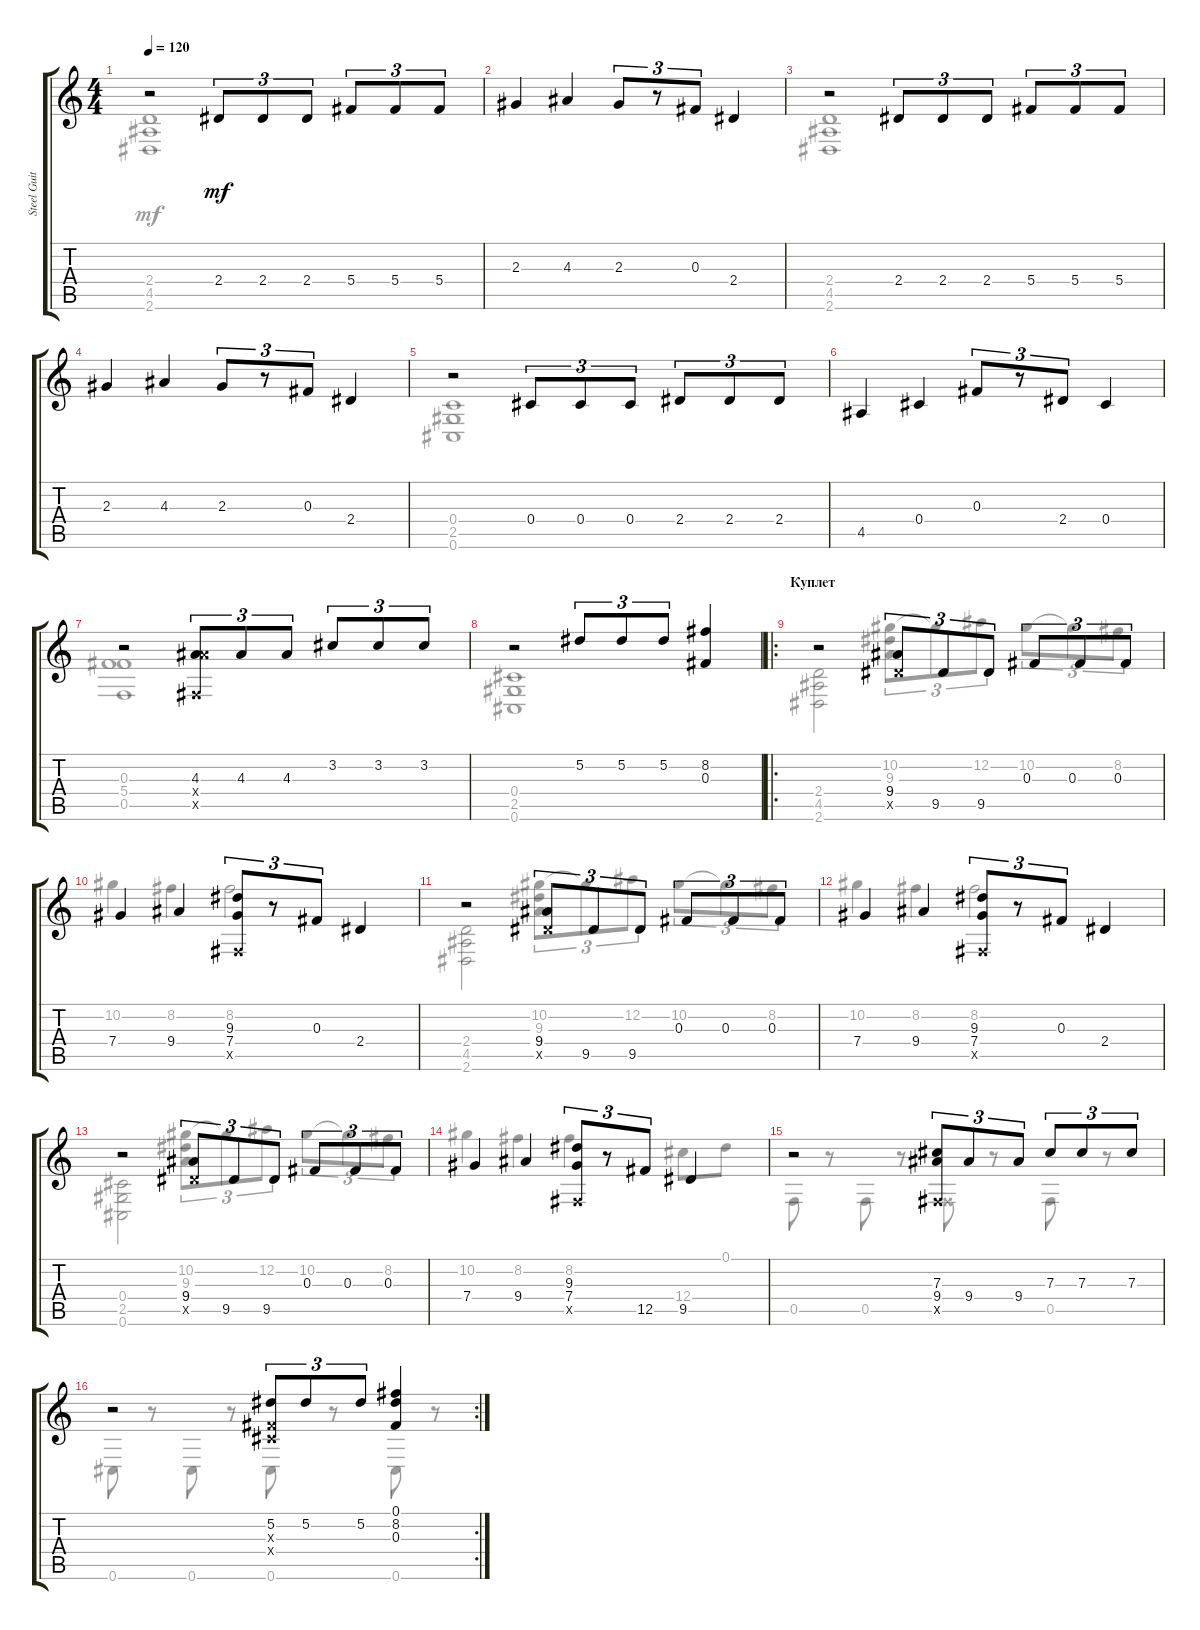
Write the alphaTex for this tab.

\track ("Steel Guitar" "Steel Guit") {instrument acousticguitarsteel}
\staff {score tabs}
\tuning (Eb4 Bb3 Gb3 Db3 Gb2 Db2) {hide}
\voice
\ts (4 4)
\tempo 120
\clef g2
\ks c
r.2{dy mf} 2.4.8{tu (3 2)} 2.4.8{tu (3 2)} 2.4.8{tu (3 2)} 5.4.8{tu (3 2)} 5.4.8{tu (3 2)} 5.4.8{tu (3 2)} |
2.3.4 4.3.4 2.3.8{tu (3 2)} r.8{tu (3 2)} 0.3.8{tu (3 2)} 2.4.4 |
r.2 2.4.8{tu (3 2)} 2.4.8{tu (3 2)} 2.4.8{tu (3 2)} 5.4.8{tu (3 2)} 5.4.8{tu (3 2)} 5.4.8{tu (3 2)} |
2.3.4 4.3.4 2.3.8{tu (3 2)} r.8{tu (3 2)} 0.3.8{tu (3 2)} 2.4.4 |
r.2 0.4.8{tu (3 2)} 0.4.8{tu (3 2)} 0.4.8{tu (3 2)} 2.4.8{tu (3 2)} 2.4.8{tu (3 2)} 2.4.8{tu (3 2)} |
4.5.4 0.4.4 0.3.8{tu (3 2)} r.8{tu (3 2)} 2.4.8{tu (3 2)} 0.4.4 |
r.2 (4.3 9.4{x} 0.5{x}).8{tu (3 2)} 4.3.8{tu (3 2)} 4.3.8{tu (3 2)} 3.2.8{tu (3 2)} 3.2.8{tu (3 2)} 3.2.8{tu (3 2)} |
r.2 5.2.8{tu (3 2)} 5.2.8{tu (3 2)} 5.2.8{tu (3 2)} (8.2 0.3).4 |
\ro
\section ("" "Куплет")
r.2 (9.4 9.5{x}).8{tu (3 2)} 9.5.8{tu (3 2)} 9.5.8{tu (3 2)} 0.3.8{tu (3 2)} 0.3.8{tu (3 2)} 0.3.8{tu (3 2)} |
7.4.4 9.4.4 (9.3 7.4 0.5{x}).8{tu (3 2)} r.8{tu (3 2)} 0.3.8{tu (3 2)} 2.4.4 |
r.2 (9.4 9.5{x}).8{tu (3 2)} 9.5.8{tu (3 2)} 9.5.8{tu (3 2)} 0.3.8{tu (3 2)} 0.3.8{tu (3 2)} 0.3.8{tu (3 2)} |
7.4.4 9.4.4 (9.3 7.4 0.5{x}).8{tu (3 2)} r.8{tu (3 2)} 0.3.8{tu (3 2)} 2.4.4 |
r.2 (9.4 9.5{x}).8{tu (3 2)} 9.5.8{tu (3 2)} 9.5.8{tu (3 2)} 0.3.8{tu (3 2)} 0.3.8{tu (3 2)} 0.3.8{tu (3 2)} |
7.4.4 9.4.4 (9.3 7.4 0.5{x}).8{tu (3 2)} r.8{tu (3 2)} 12.5.8{tu (3 2)} 9.5.4 |
r.2 (7.3 9.4 0.5{x}).8{tu (3 2)} 9.4.8{tu (3 2)} 9.4.8{tu (3 2)} 7.3.8{tu (3 2)} 7.3.8{tu (3 2)} 7.3.8{tu (3 2)} |
\rc 2
r.2 (5.2 0.3{x} 0.4{x}).8{tu (3 2)} 5.2.8{tu (3 2)} 5.2.8{tu (3 2)} (0.1 8.2 0.3).4
\voice
\clef g2
\ottava regular
\simile none
\ks c
(2.4 4.5 2.6).1{dy mf} |
|
(2.4 4.5 2.6).1 |
|
(0.4 2.5 0.6).1 |
|
(0.3 5.4 0.5).1 |
(0.4 2.5 0.6).1 |
(2.4 4.5 2.6).2 (10.2 9.3 9.4).8{tu (3 2)} 10.2{t}.8{tu (3 2)} 12.2.8{tu (3 2)} 10.2.8{tu (3 2)} 10.2{t}.8{tu (3 2)} 8.2.8{tu (3 2)} |
10.2.4 8.2.4 8.2.2 |
(2.4 4.5 2.6).2 (10.2 9.3 9.4).8{tu (3 2)} 10.2{t}.8{tu (3 2)} 12.2.8{tu (3 2)} 10.2.8{tu (3 2)} 10.2{t}.8{tu (3 2)} 8.2.8{tu (3 2)} |
10.2.4 8.2.4 8.2.2 |
(0.4 2.5 0.6).2 (10.2 9.3 9.4).8{tu (3 2)} 10.2{t}.8{tu (3 2)} 12.2.8{tu (3 2)} 10.2.8{tu (3 2)} 10.2{t}.8{tu (3 2)} 8.2.8{tu (3 2)} |
10.2.4 8.2.4 8.2.4 12.4.8 0.1.8 |
0.5.8 r.8 0.5.8 r.8 0.5{x}.8 r.8 0.5.8 r.8 |
0.6.8 r.8 0.6.8 r.8 0.6.8 r.8 0.6.8 r.8
